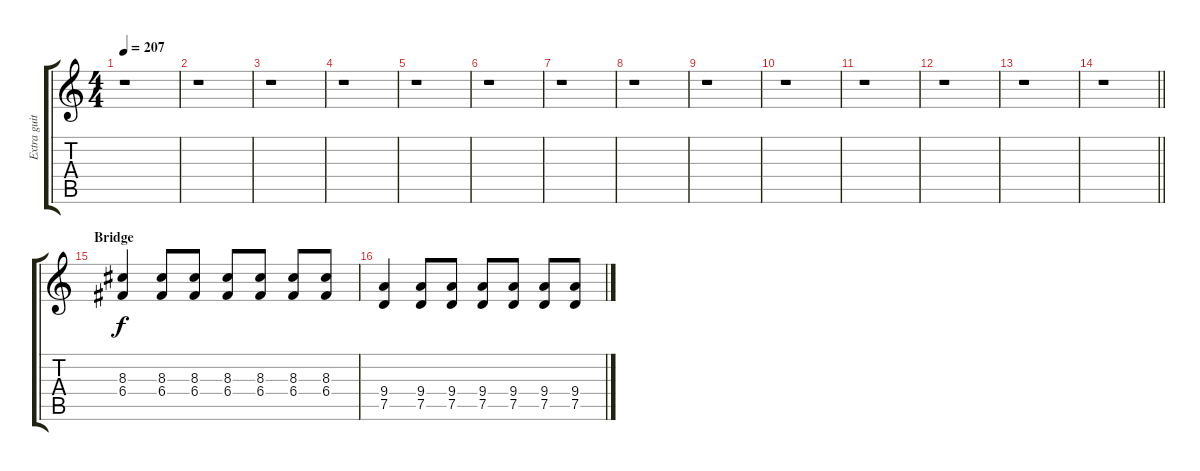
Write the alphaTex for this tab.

\track ("Extra guitar" "Extra guit") {instrument distortionguitar}
\staff {score tabs}
\tuning (D4 A3 F3 C3 G2 D2) {hide}
\ts (4 4)
\tempo 207
\clef g2
\ks c
r.1{dy f} |
r.1 |
r.1 |
r.1 |
r.1 |
r.1 |
r.1 |
r.1 |
r.1 |
r.1 |
r.1 |
r.1 |
r.1 |
\barLineRight lightlight
r.1 |
\section ("" "Bridge")
(8.3 6.4).4 (8.3 6.4).8 (8.3 6.4).8 (8.3 6.4).8 (8.3 6.4).8 (8.3 6.4).8 (8.3 6.4).8 |
(9.4 7.5).4 (9.4 7.5).8 (9.4 7.5).8 (9.4 7.5).8 (9.4 7.5).8 (9.4 7.5).8 (9.4 7.5).8
